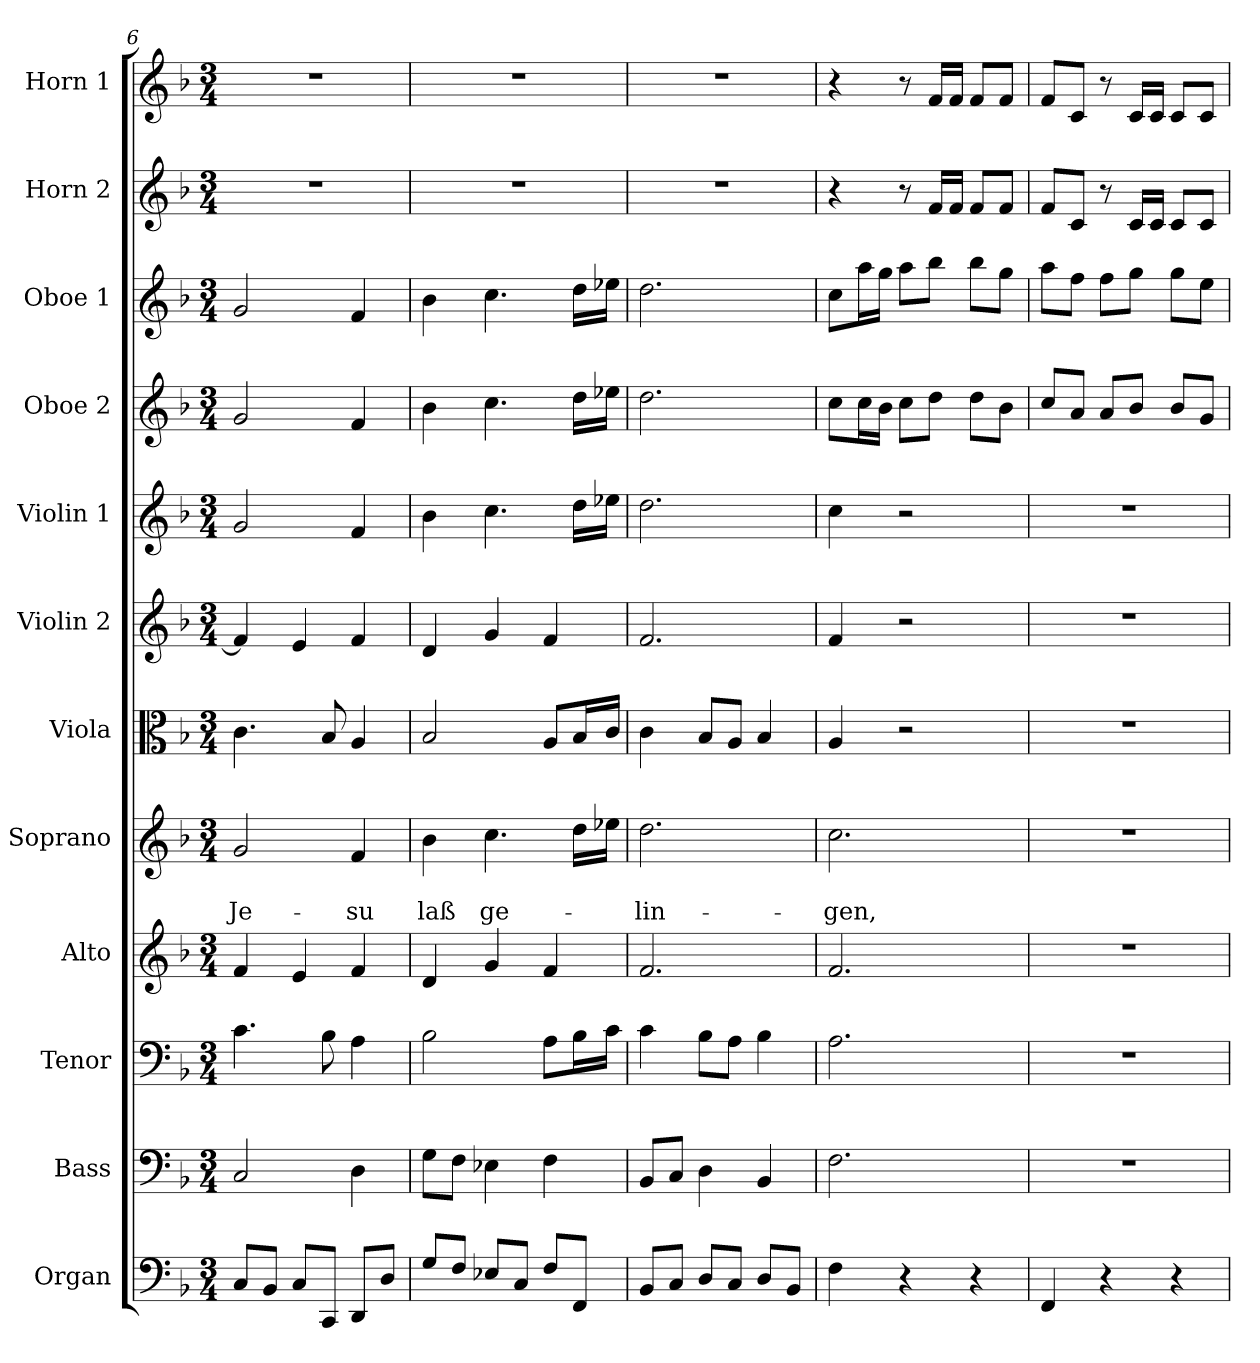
**kern	**kern	**kern	**kern	**kern	**text	**text	**kern	**kern	**kern	**kern	**kern	**kern	**kern
*part12	*part11	*part10	*part9	*part8	*part8	*part8	*part7	*part6	*part5	*part4	*part3	*part2	*part1
*staff12	*staff11	*staff10	*staff9	*staff8	*staff8	*staff8	*staff7	*staff6	*staff5	*staff4	*staff3	*staff2	*staff1
*I"Organ	*I"Bass	*I"Tenor	*I"Alto	*I"Soprano	*	*	*I"Viola	*I"Violin 2	*I"Violin 1	*I"Oboe 2	*I"Oboe 1	*I"Horn 2	*I"Horn 1
*I'Org	*I'B.	*I'T.	*I'A.	*I'S.	*	*	*I'Vla	*I'Vn2	*I'Vn1	*I'O1	*I'O1	*I'H2	*I'H1
*clefF4	*clefF4	*clefF4	*clefG2	*clefG2	*	*	*clefC3	*clefG2	*clefG2	*clefG2	*clefG2	*clefG2	*clefG2
*k[b-]	*k[b-]	*k[b-]	*k[b-]	*k[b-]	*	*	*k[b-]	*k[b-]	*k[b-]	*k[b-]	*k[b-]	*k[b-]	*k[b-]
*F:	*F:	*F:	*F:	*F:	*	*	*F:	*F:	*F:	*F:	*F:	*F:	*F:
*M3/4	*M3/4	*M3/4	*M3/4	*M3/4	*	*	*M3/4	*M3/4	*M3/4	*M3/4	*M3/4	*M3/4	*M3/4
=6	=6	=6	=6	=6	=6	=6	=6	=6	=6	=6	=6	=6	=6
8C/L	2C/	4.c\	4f/	2g/	.	Je-	4.c\	4f/]	2g/	2g/	2g/	2.r	2.r
8BB-/J	.	.	.	.	.	.	.	.	.	.	.	.	.
8C/L	.	.	4e/	.	.	.	.	4e/	.	.	.	.	.
8CC/J	.	8B-\	.	.	.	.	8B-/	.	.	.	.	.	.
8DD/L	4D\	4A\	4f/	4f/	.	-su	4A/	4f/	4f/	4f/	4f/	.	.
8D/J	.	.	.	.	.	.	.	.	.	.	.	.	.
=7	=7	=7	=7	=7	=7	=7	=7	=7	=7	=7	=7	=7	=7
8G/L	8G\L	2B-\	4d/	4b-\	.	laß	2B-/	4d/	4b-\	4b-\	4b-\	2.r	2.r
8F/J	8F\J	.	.	.	.	.	.	.	.	.	.	.	.
8E-X/L	4E-X\	.	4g/	4.cc\	.	ge-	.	4g/	4.cc\	4.cc\	4.cc\	.	.
8C/J	.	.	.	.	.	.	.	.	.	.	.	.	.
8F/L	4F\	8A\L	4f/	.	.	.	8A/L	4f/	.	.	.	.	.
8FF/J	.	16B-\L	.	16dd\LL	.	.	16B-/L	.	16dd\LL	16dd\LL	16dd\LL	.	.
.	.	16c\JJ	.	16ee-X\JJ	.	.	16c/JJ	.	16ee-X\JJ	16ee-X\JJ	16ee-X\JJ	.	.
=8	=8	=8	=8	=8	=8	=8	=8	=8	=8	=8	=8	=8	=8
8BB-/L	8BB-/L	4c\	2.f/	2.dd\	.	-lin-	4c\	2.f/	2.dd\	2.dd\	2.dd\	2.r	2.r
8C/J	8C/J	.	.	.	.	.	.	.	.	.	.	.	.
8D/L	4D\	8B-\L	.	.	.	.	8B-/L	.	.	.	.	.	.
8C/J	.	8A\J	.	.	.	.	8A/J	.	.	.	.	.	.
8D/L	4BB-/	4B-\	.	.	.	.	4B-/	.	.	.	.	.	.
8BB-/J	.	.	.	.	.	.	.	.	.	.	.	.	.
=9	=9	=9	=9	=9	=9	=9	=9	=9	=9	=9	=9	=9	=9
4F\	2.F\	2.A\	2.f/	2.cc\	.	-gen,	4A/	4f/	4cc\	8cc\L	8cc\L	4r	4r
.	.	.	.	.	.	.	.	.	.	16cc\L	16aa\L	.	.
.	.	.	.	.	.	.	.	.	.	16b-\JJ	16gg\JJ	.	.
4r	.	.	.	.	.	.	2r	2r	2r	8cc\L	8aa\L	8r	8r
.	.	.	.	.	.	.	.	.	.	8dd\J	8bb-\J	16f/LL	16f/LL
.	.	.	.	.	.	.	.	.	.	.	.	16f/JJ	16f/JJ
4r	.	.	.	.	.	.	.	.	.	8dd\L	8bb-\L	8f/L	8f/L
.	.	.	.	.	.	.	.	.	.	8b-\J	8gg\J	8f/J	8f/J
!!LO:PB:g=z
=10	=10	=10	=10	=10	=10	=10	=10	=10	=10	=10	=10	=10	=10
4FF/	2.r	2.r	2.r	2.r	.	.	2.r	2.r	2.r	8cc/L	8aa\L	8f/L	8f/L
.	.	.	.	.	.	.	.	.	.	8a/J	8ff\J	8c/J	8c/J
4r	.	.	.	.	.	.	.	.	.	8a/L	8ff\L	8r	8r
.	.	.	.	.	.	.	.	.	.	8b-/J	8gg\J	16c/LL	16c/LL
.	.	.	.	.	.	.	.	.	.	.	.	16c/JJ	16c/JJ
4r	.	.	.	.	.	.	.	.	.	8b-/L	8gg\L	8c/L	8c/L
.	.	.	.	.	.	.	.	.	.	8g/J	8ee\J	8c/J	8c/J
=	=	=	=	=	=	=	=	=	=	=	=	=	=
*-	*-	*-	*-	*-	*-	*-	*-	*-	*-	*-	*-	*-	*-
